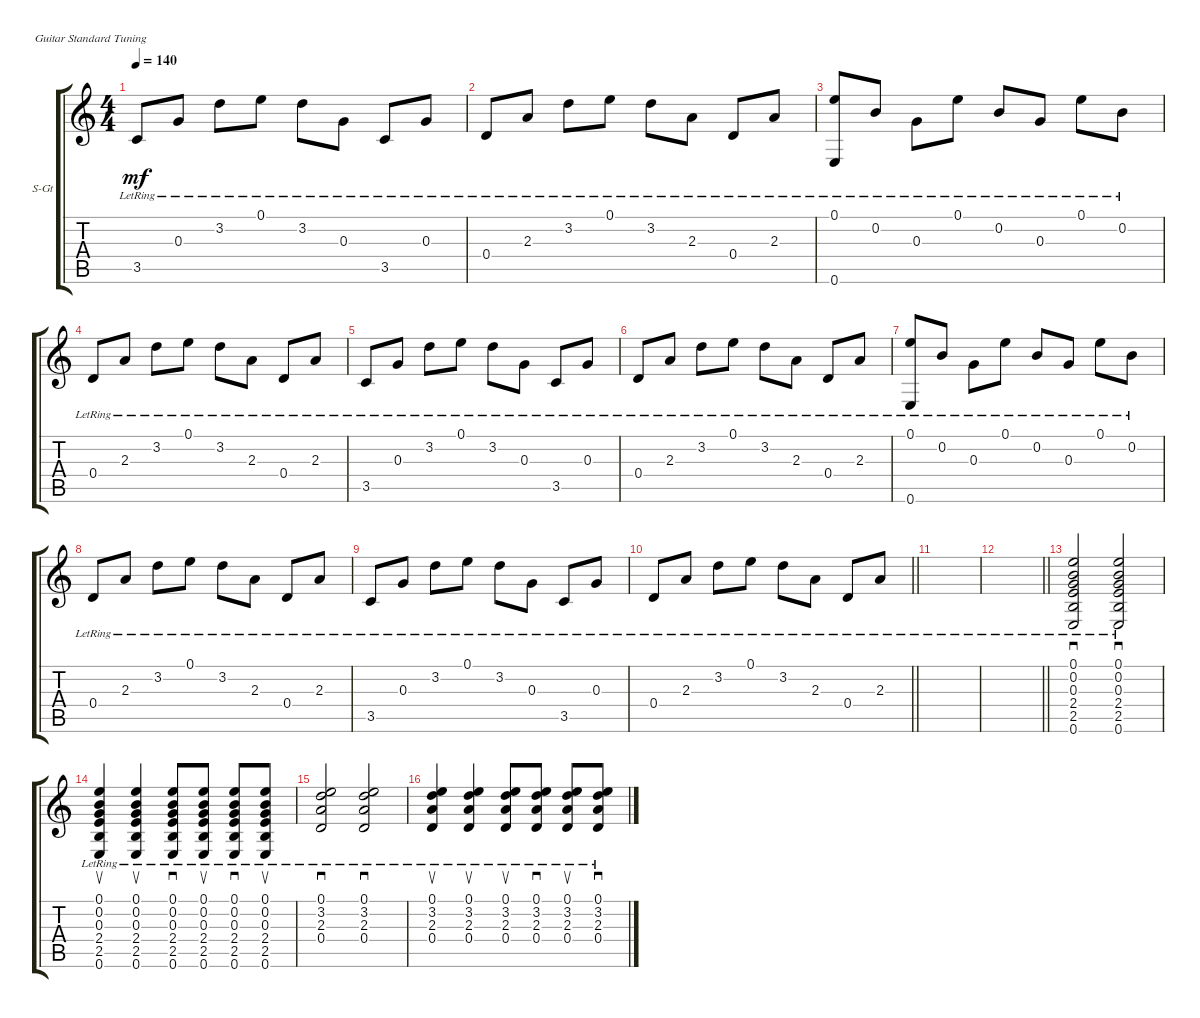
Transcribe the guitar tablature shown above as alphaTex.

\defaultSystemsLayout 4
\bracketExtendMode groupsimilarinstruments
\firstSystemTrackNameOrientation horizontal
\otherSystemsTrackNameOrientation horizontal
\track ("Steel Guitar" "S-Gt") {instrument acousticguitarsteel}
\staff {score tabs}
\tuning (E4 B3 G3 D3 A2 E2)
\ts (4 4)
\tempo 140
\clef g2
\ks c
3.5{lr}.8{dy mf} 0.3{lr}.8 3.2{lr}.8 0.1{lr}.8 3.2{lr}.8 0.3{lr}.8 3.5{lr}.8 0.3{lr}.8 |
0.4{lr}.8 2.3{lr}.8 3.2{lr}.8 0.1{lr}.8 3.2{lr}.8 2.3{lr}.8 0.4{lr}.8 2.3{lr}.8 |
(0.1{lr} 0.6{lr}).8 0.2{lr}.8 0.3{lr}.8 0.1{lr}.8 0.2{lr}.8 0.3{lr}.8 0.1{lr}.8 0.2{lr}.8 |
0.4{lr}.8 2.3{lr}.8 3.2{lr}.8 0.1{lr}.8 3.2{lr}.8 2.3{lr}.8 0.4{lr}.8 2.3{lr}.8 |
3.5{lr}.8 0.3{lr}.8 3.2{lr}.8 0.1{lr}.8 3.2{lr}.8 0.3{lr}.8 3.5{lr}.8 0.3{lr}.8 |
0.4{lr}.8 2.3{lr}.8 3.2{lr}.8 0.1{lr}.8 3.2{lr}.8 2.3{lr}.8 0.4{lr}.8 2.3{lr}.8 |
(0.1{lr} 0.6{lr}).8 0.2{lr}.8 0.3{lr}.8 0.1{lr}.8 0.2{lr}.8 0.3{lr}.8 0.1{lr}.8 0.2{lr}.8 |
0.4{lr}.8 2.3{lr}.8 3.2{lr}.8 0.1{lr}.8 3.2{lr}.8 2.3{lr}.8 0.4{lr}.8 2.3{lr}.8 |
3.5{lr}.8 0.3{lr}.8 3.2{lr}.8 0.1{lr}.8 3.2{lr}.8 0.3{lr}.8 3.5{lr}.8 0.3{lr}.8 |
\barLineRight lightlight
0.4{lr}.8 2.3{lr}.8 3.2{lr}.8 0.1{lr}.8 3.2{lr}.8 2.3{lr}.8 0.4{lr}.8 2.3{lr}.8 |
|
\barLineRight lightlight
|
(0.6{lr} 2.5{lr} 2.4{lr} 0.3{lr} 0.2{lr} 0.1{lr}).2{sd} (0.6{lr} 2.5{lr} 2.4{lr} 0.3{lr} 0.2{lr} 0.1{lr}).2{sd} |
(0.6{lr} 2.5{lr} 2.4{lr} 0.3{lr} 0.2{lr} 0.1{lr}).4{su} (0.6{lr} 2.5{lr} 2.4{lr} 0.3{lr} 0.2{lr} 0.1{lr}).4{su} (0.6{lr} 2.5{lr} 2.4{lr} 0.3{lr} 0.2{lr} 0.1{lr}).8{sd} (0.6{lr} 2.5{lr} 2.4{lr} 0.3{lr} 0.2{lr} 0.1{lr}).8{su} (0.6{lr} 2.5{lr} 2.4{lr} 0.3{lr} 0.2{lr} 0.1{lr}).8{sd} (0.6{lr} 2.5{lr} 2.4{lr} 0.3{lr} 0.2{lr} 0.1{lr}).8{su} |
(0.4{lr} 2.3{lr} 3.2{lr} 0.1{lr}).2{sd} (0.4{lr} 2.3{lr} 3.2{lr} 0.1{lr}).2{sd} |
(0.4{lr} 2.3{lr} 3.2{lr} 0.1{lr}).4{su} (0.4{lr} 2.3{lr} 3.2{lr} 0.1{lr}).4{su} (0.4{lr} 2.3{lr} 3.2{lr} 0.1{lr}).8{su} (0.4{lr} 2.3{lr} 3.2{lr} 0.1{lr}).8{sd} (0.4{lr} 2.3{lr} 3.2{lr} 0.1{lr}).8{su} (0.4{lr} 2.3{lr} 3.2{lr} 0.1{lr}).8{sd}
